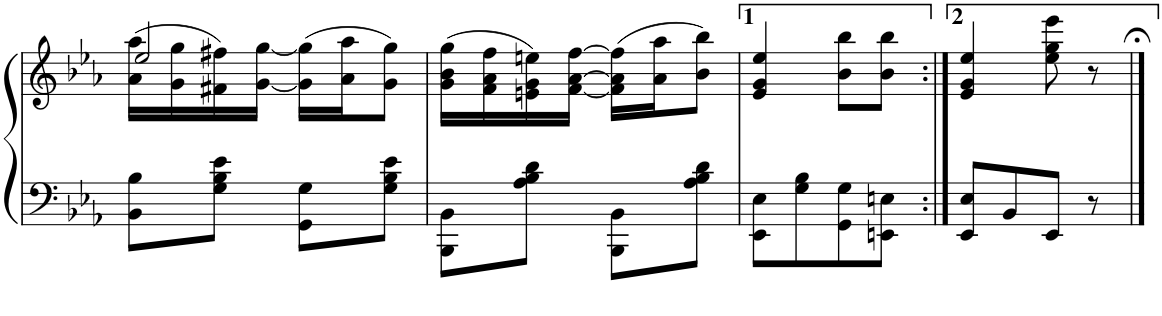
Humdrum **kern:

**kern	**kern
*part1	*part1
*staff2	*staff1
*I"Piano	*
*I'Pno.	*
!!LO:PB:g=z
*clefF4	*clefG2
*k[b-e-a-]	*k[b-e-a-]
*E-:	*E-:
*M2/4	*M2/4
=69	=69
*	*^
8BB-\ 8B-\L	(16a-\ 16aa-\LL	2ee-/
.	16g\ 16gg\	.
8G\ 8B-\ 8e-\J	16f#X\ 16ff#X\)	.
.	[16g\ [16gg\JJ	.
8GG\ 8G\L	(16g\] 16gg\]LL	.
.	16a-\ 16aa-\J	.
8G\ 8B-\ 8e-\J	8g\ 8gg\J)	.
*	*v	*v
=70	=70
8BBB-\ 8BB-\L	(16g\ 16b-\ 16gg\LL
.	16f\ 16a-\ 16ff\
8A-\ 8B-\ 8d\J	16en\ 16g\ 16een\)
.	[16f\ [16a-\ [16ff\JJ
8BBB-\ 8BB-\L	(16f\] 16a-\] 16ff\]LL
.	16a-\ 16aa-\J
8A-\ 8B-\ 8d\J	8b-\ 8bb-\J)
=71	=71
8EE-\ 8E-\L	4e-/ 4g/ 4ee-/
8G\ 8B-\	.
8GG\ 8G\	8b-\ 8bb-\L
8EEn\ 8En\J	8b-\ 8bb-\J
=72:|!	=72:|!
8EE-/ 8E-/L	4e-/ 4g/ 4ee-/
8BB-/	.
8EE-/J	8ee-\ 8gg\ 8eee-\
8r	8r
==	==
*-	*-
